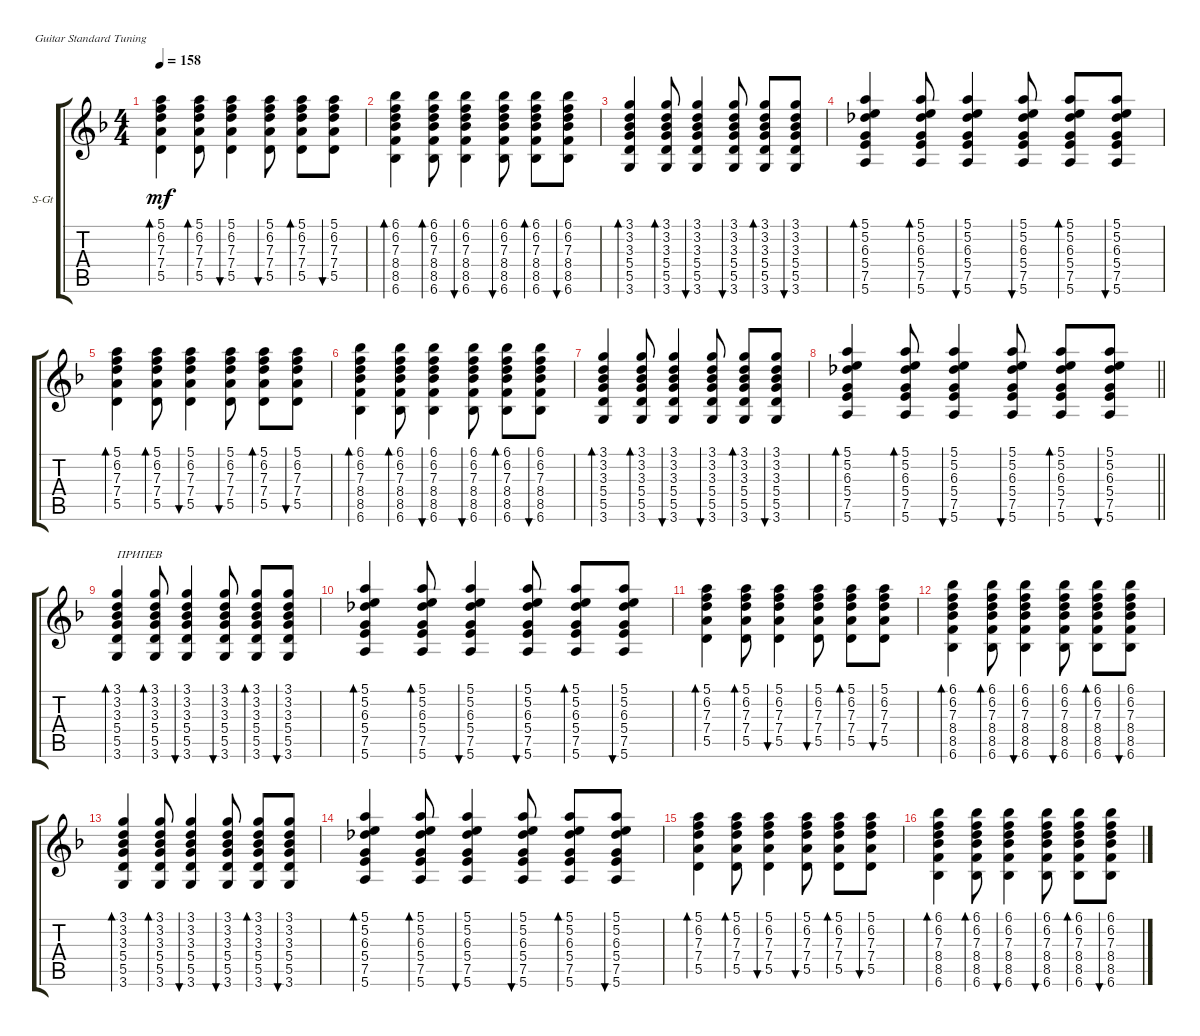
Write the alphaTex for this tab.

\defaultSystemsLayout 4
\bracketExtendMode groupsimilarinstruments
\firstSystemTrackNameOrientation horizontal
\otherSystemsTrackNameOrientation horizontal
\track ("Steel Guitar" "S-Gt") {instrument acousticguitarsteel}
\staff {score tabs}
\tuning (E4 B3 G3 D3 A2 E2)
\ts (4 4)
\tempo 158
\clef g2
\ks dminor
(5.1 6.2 7.3 7.4 5.5).4{bd 30 dy mf} (5.1 6.2 7.3 7.4 5.5).8{bd 30} (5.1 6.2 7.3 7.4 5.5).4{bu 30} (5.1 6.2 7.3 7.4 5.5).8{bu 30} (5.1 6.2 7.3 7.4 5.5).8{bd 30} (5.1 6.2 7.3 7.4 5.5).8{bu 30} |
(6.1 6.2 7.3 8.4 8.5 6.6).4{bd 30} (6.1 6.2 7.3 8.4 8.5 6.6).8{bd 30} (6.1 6.2 7.3 8.4 8.5 6.6).4{bu 30} (6.1 6.2 7.3 8.4 8.5 6.6).8{bu 30} (6.1 6.2 7.3 8.4 8.5 6.6).8{bd 30} (6.1 6.2 7.3 8.4 8.5 6.6).8{bu 30} |
(3.6 5.5 5.4 3.3 3.2 3.1).4{bd 30} (3.6 5.5 5.4 3.3 3.2 3.1).8{bd 30} (3.6 5.5 5.4 3.3 3.2 3.1).4{bu 30} (3.6 5.5 5.4 3.3 3.2 3.1).8{bu 30} (3.6 5.5 5.4 3.3 3.2 3.1).8{bd 30} (3.6 5.5 5.4 3.3 3.2 3.1).8{bu 30} |
(5.1 5.2 6.3 5.4 7.5 5.6).4{bd 30} (5.1 5.2 6.3 5.4 7.5 5.6).8{bd 30} (5.1 5.2 6.3 5.4 7.5 5.6).4{bu 30} (5.1 5.2 6.3 5.4 7.5 5.6).8{bu 30} (5.1 5.2 6.3 5.4 7.5 5.6).8{bd 30} (5.1 5.2 6.3 5.4 7.5 5.6).8{bu 30} |
(5.1 6.2 7.3 7.4 5.5).4{bd 30} (5.1 6.2 7.3 7.4 5.5).8{bd 30} (5.1 6.2 7.3 7.4 5.5).4{bu 30} (5.1 6.2 7.3 7.4 5.5).8{bu 30} (5.1 6.2 7.3 7.4 5.5).8{bd 30} (5.1 6.2 7.3 7.4 5.5).8{bu 30} |
(6.1 6.2 7.3 8.4 8.5 6.6).4{bd 30} (6.1 6.2 7.3 8.4 8.5 6.6).8{bd 30} (6.1 6.2 7.3 8.4 8.5 6.6).4{bu 30} (6.1 6.2 7.3 8.4 8.5 6.6).8{bu 30} (6.1 6.2 7.3 8.4 8.5 6.6).8{bd 30} (6.1 6.2 7.3 8.4 8.5 6.6).8{bu 30} |
(3.6 5.5 5.4 3.3 3.2 3.1).4{bd 30} (3.6 5.5 5.4 3.3 3.2 3.1).8{bd 30} (3.6 5.5 5.4 3.3 3.2 3.1).4{bu 30} (3.6 5.5 5.4 3.3 3.2 3.1).8{bu 30} (3.6 5.5 5.4 3.3 3.2 3.1).8{bd 30} (3.6 5.5 5.4 3.3 3.2 3.1).8{bu 30} |
\barLineRight lightlight
(5.1 5.2 6.3 5.4 7.5 5.6).4{bd 30} (5.1 5.2 6.3 5.4 7.5 5.6).8{bd 30} (5.1 5.2 6.3 5.4 7.5 5.6).4{bu 30} (5.1 5.2 6.3 5.4 7.5 5.6).8{bu 30} (5.1 5.2 6.3 5.4 7.5 5.6).8{bd 30} (5.1 5.2 6.3 5.4 7.5 5.6).8{bu 30} |
(3.6 5.5 5.4 3.3 3.2 3.1).4{bd 30 txt "ПРИПЕВ"} (3.6 5.5 5.4 3.3 3.2 3.1).8{bd 30} (3.6 5.5 5.4 3.3 3.2 3.1).4{bu 30} (3.6 5.5 5.4 3.3 3.2 3.1).8{bu 30} (3.6 5.5 5.4 3.3 3.2 3.1).8{bd 30} (3.6 5.5 5.4 3.3 3.2 3.1).8{bu 30} |
(5.1 5.2 6.3 5.4 7.5 5.6).4{bd 30} (5.1 5.2 6.3 5.4 7.5 5.6).8{bd 30} (5.1 5.2 6.3 5.4 7.5 5.6).4{bu 30} (5.1 5.2 6.3 5.4 7.5 5.6).8{bu 30} (5.1 5.2 6.3 5.4 7.5 5.6).8{bd 30} (5.1 5.2 6.3 5.4 7.5 5.6).8{bu 30} |
(5.1 6.2 7.3 7.4 5.5).4{bd 30} (5.1 6.2 7.3 7.4 5.5).8{bd 30} (5.1 6.2 7.3 7.4 5.5).4{bu 30} (5.1 6.2 7.3 7.4 5.5).8{bu 30} (5.1 6.2 7.3 7.4 5.5).8{bd 30} (5.1 6.2 7.3 7.4 5.5).8{bu 30} |
(6.1 6.2 7.3 8.4 8.5 6.6).4{bd 30} (6.1 6.2 7.3 8.4 8.5 6.6).8{bd 30} (6.1 6.2 7.3 8.4 8.5 6.6).4{bu 30} (6.1 6.2 7.3 8.4 8.5 6.6).8{bu 30} (6.1 6.2 7.3 8.4 8.5 6.6).8{bd 30} (6.1 6.2 7.3 8.4 8.5 6.6).8{bu 30} |
(3.6 5.5 5.4 3.3 3.2 3.1).4{bd 30} (3.6 5.5 5.4 3.3 3.2 3.1).8{bd 30} (3.6 5.5 5.4 3.3 3.2 3.1).4{bu 30} (3.6 5.5 5.4 3.3 3.2 3.1).8{bu 30} (3.6 5.5 5.4 3.3 3.2 3.1).8{bd 30} (3.6 5.5 5.4 3.3 3.2 3.1).8{bu 30} |
(5.1 5.2 6.3 5.4 7.5 5.6).4{bd 30} (5.1 5.2 6.3 5.4 7.5 5.6).8{bd 30} (5.1 5.2 6.3 5.4 7.5 5.6).4{bu 30} (5.1 5.2 6.3 5.4 7.5 5.6).8{bu 30} (5.1 5.2 6.3 5.4 7.5 5.6).8{bd 30} (5.1 5.2 6.3 5.4 7.5 5.6).8{bu 30} |
(5.1 6.2 7.3 7.4 5.5).4{bd 30} (5.1 6.2 7.3 7.4 5.5).8{bd 30} (5.1 6.2 7.3 7.4 5.5).4{bu 30} (5.1 6.2 7.3 7.4 5.5).8{bu 30} (5.1 6.2 7.3 7.4 5.5).8{bd 30} (5.1 6.2 7.3 7.4 5.5).8{bu 30} |
(6.1 6.2 7.3 8.4 8.5 6.6).4{bd 30} (6.1 6.2 7.3 8.4 8.5 6.6).8{bd 30} (6.1 6.2 7.3 8.4 8.5 6.6).4{bu 30} (6.1 6.2 7.3 8.4 8.5 6.6).8{bu 30} (6.1 6.2 7.3 8.4 8.5 6.6).8{bd 30} (6.1 6.2 7.3 8.4 8.5 6.6).8{bu 30}
